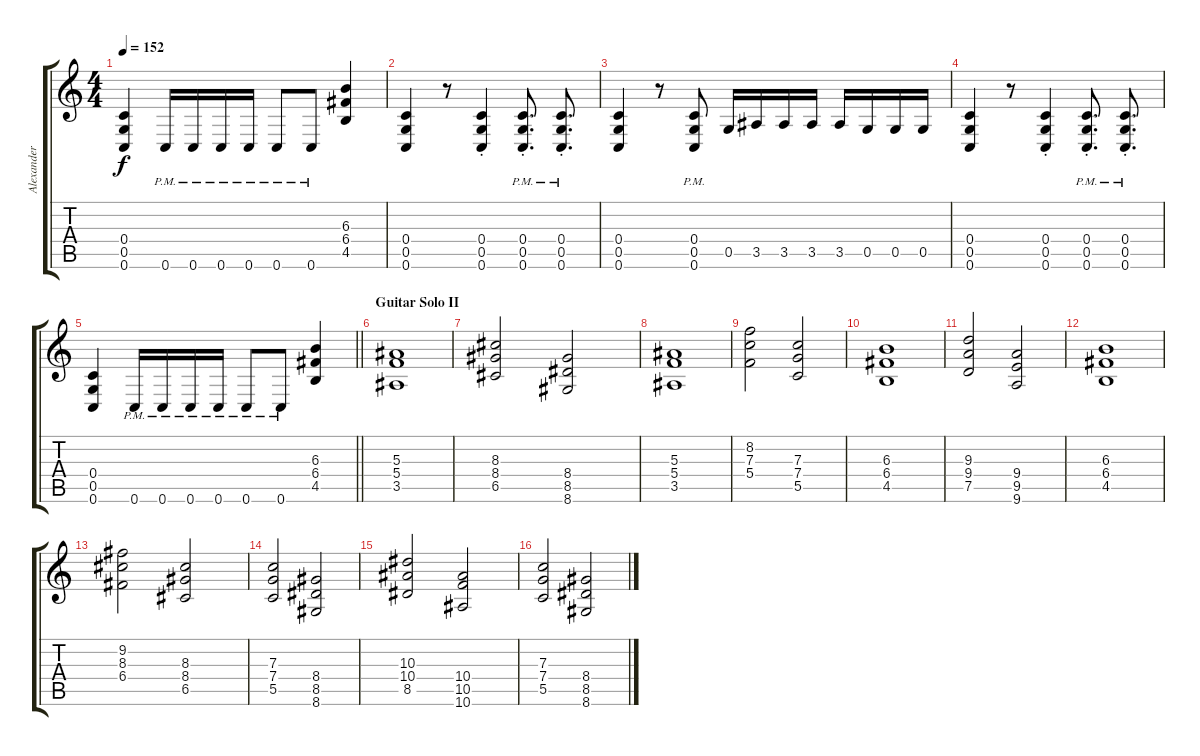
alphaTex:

\track ("Alexander (Rythm Guitar)" "Alexander ") {instrument overdrivenguitar}
\staff {score tabs}
\tuning (D4 A3 F3 C3 G2 C2) {hide}
\ts (4 4)
\tempo 152
\clef g2
\ks c
(0.4 0.5 0.6).4{dy f} 0.6{pm}.16 0.6{pm}.16 0.6{pm}.16 0.6{pm}.16 0.6{pm}.8 0.6{pm}.8 (6.3 6.4 4.5).4 |
(0.4 0.5 0.6).4 r.8 (0.4{st} 0.5{st} 0.6{st}).4 (0.4{pm st} 0.5{pm st} 0.6{pm st}).8{d} (0.4{pm st} 0.5{pm st} 0.6{pm st}).8{d} |
(0.4 0.5 0.6).4 r.8 (0.4{pm} 0.5{pm} 0.6{pm}).8 0.5.16 3.5.16 3.5.16 3.5.16 3.5.16 0.5.16 0.5.16 0.5.16 |
(0.4 0.5 0.6).4 r.8 (0.4{st} 0.5{st} 0.6{st}).4 (0.4{pm st} 0.5{pm st} 0.6{pm st}).8{d} (0.4{pm st} 0.5{pm st} 0.6{pm st}).8{d} |
\barLineRight lightlight
(0.4 0.5 0.6).4 0.6{pm}.16 0.6{pm}.16 0.6{pm}.16 0.6{pm}.16 0.6{pm}.8 0.6{pm}.8 (6.3 6.4 4.5).4 |
\section ("" "Guitar Solo II")
(5.3 5.4 3.5).1{volume 10 balance 14 instrument overdrivenguitar} |
(8.3 8.4 6.5).2 (8.4 8.5 8.6).2 |
(5.3 5.4 3.5).1 |
(8.2 7.3 5.4).2 (7.3 7.4 5.5).2 |
(6.3 6.4 4.5).1 |
(9.3 9.4 7.5).2 (9.4 9.5 9.6).2 |
(6.3 6.4 4.5).1 |
(9.2 8.3 6.4).2 (8.3 8.4 6.5).2 |
(7.3 7.4 5.5).2 (8.4 8.5 8.6).2 |
(10.3 10.4 8.5).2 (10.4 10.5 10.6).2 |
(7.3 7.4 5.5).2 (8.4 8.5 8.6).2
